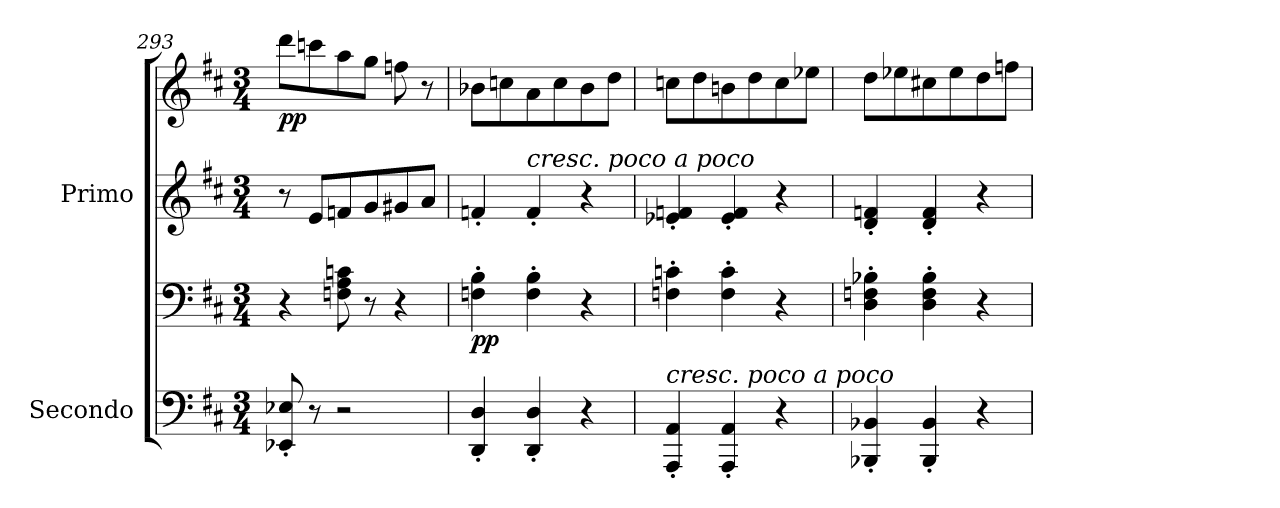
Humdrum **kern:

**kern	**kern	**dynam	**kern	**kern	**dynam
*part2	*part2	*part2	*part1	*part1	*part1
*staff4	*staff3	*staff3/4	*staff2	*staff1	*staff1/2
*I"Secondo	*	*	*I"Primo	*	*
*I'Sec.	*	*	*I'Pri.	*	*
*clefF4	*clefF4	*	*clefG2	*clefG2	*
*k[f#c#]	*k[f#c#]	*	*k[f#c#]	*k[f#c#]	*
*M3/4	*M3/4	*	*M3/4	*M3/4	*
=293	=293	=293	=293	=293	=293
!	!	!	!	!	!LO:DY:b
8EE-X/' 8E-X/'	4r	.	8r	8ddd\L	pp
8r	.	.	8e/L	8cccn\	.
2r	8Fn\ 8A\ 8cn\	.	8fn/	8aa\	.
.	8r	.	8g/	8gg\J	.
.	4r	.	8g#X/	8ffn\	.
.	.	.	8a/J	8r	.
=294	=294	=294	=294	=294	=294
!	!	!LO:DY:b	!	!	!
4DD/' 4D/'	4Fn\' 4B\'	pp	4fn'/	8b-X\L	.
.	.	.	.	8ccn\	.
!	!	!	!LO:TX:a:i:t=cresc. poco a poco	!	!
4DD/' 4D/'	4F\' 4B\'	.	4f'/	8a\	.
.	.	.	.	8cc\	.
4r	4r	.	4r	8b-\	.
.	.	.	.	8dd\J	.
=295	=295	=295	=295	=295	=295
!LO:TX:a:i:t=cresc. poco a poco	!	!	!	!	!
4AAA/' 4AA/'	4Fn\' 4cn\'	.	4e-X/' 4fn/'	8ccn\L	.
.	.	.	.	8dd\	.
4AAA/' 4AA/'	4F\' 4c\'	.	4e-/' 4f/'	8bn\	.
.	.	.	.	8dd\	.
4r	4r	.	4r	8cc\	.
.	.	.	.	8ee-X\J	.
!!LO:LB:g=z
=296	=296	=296	=296	=296	=296
4BBB-X/' 4BB-X/'	4D\' 4Fn\' 4B-X\'	.	4d/' 4fn/'	8dd\L	.
.	.	.	.	8ee-X\	.
4BBB-/' 4BB-/'	4D\' 4F\' 4B-\'	.	4d/' 4f/'	8cc#X\	.
.	.	.	.	8ee-\	.
4r	4r	.	4r	8dd\	.
.	.	.	.	8ffn\J	.
=	=	=	=	=	=
*-	*-	*-	*-	*-	*-
